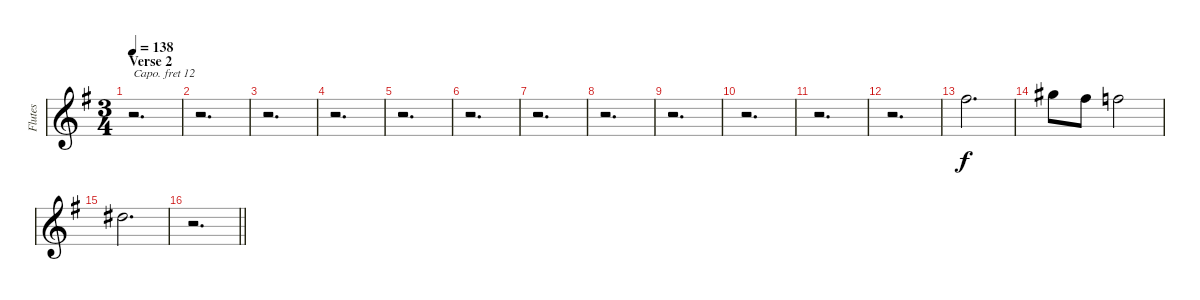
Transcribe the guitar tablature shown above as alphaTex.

\track ("Flutes" "Flutes") {instrument flute}
\staff {score}
\capo 12
\tuning (Eb4 Bb3 Gb3 Db3 Ab2 Eb2) {hide}
\ts (3 4)
\section ("" "Verse 2")
\tempo 138
\clef g2
\ks eminor
r.2{d dy f} |
r.2{d} |
r.2{d} |
r.2{d} |
r.2{d} |
r.2{d} |
r.2{d} |
r.2{d} |
r.2{d} |
r.2{d} |
r.2{d} |
r.2{d} |
8.2.2{d} |
10.2.8 8.2.8 7.2.2 |
5.2.2{d} |
\barLineRight lightlight
r.2{d}
